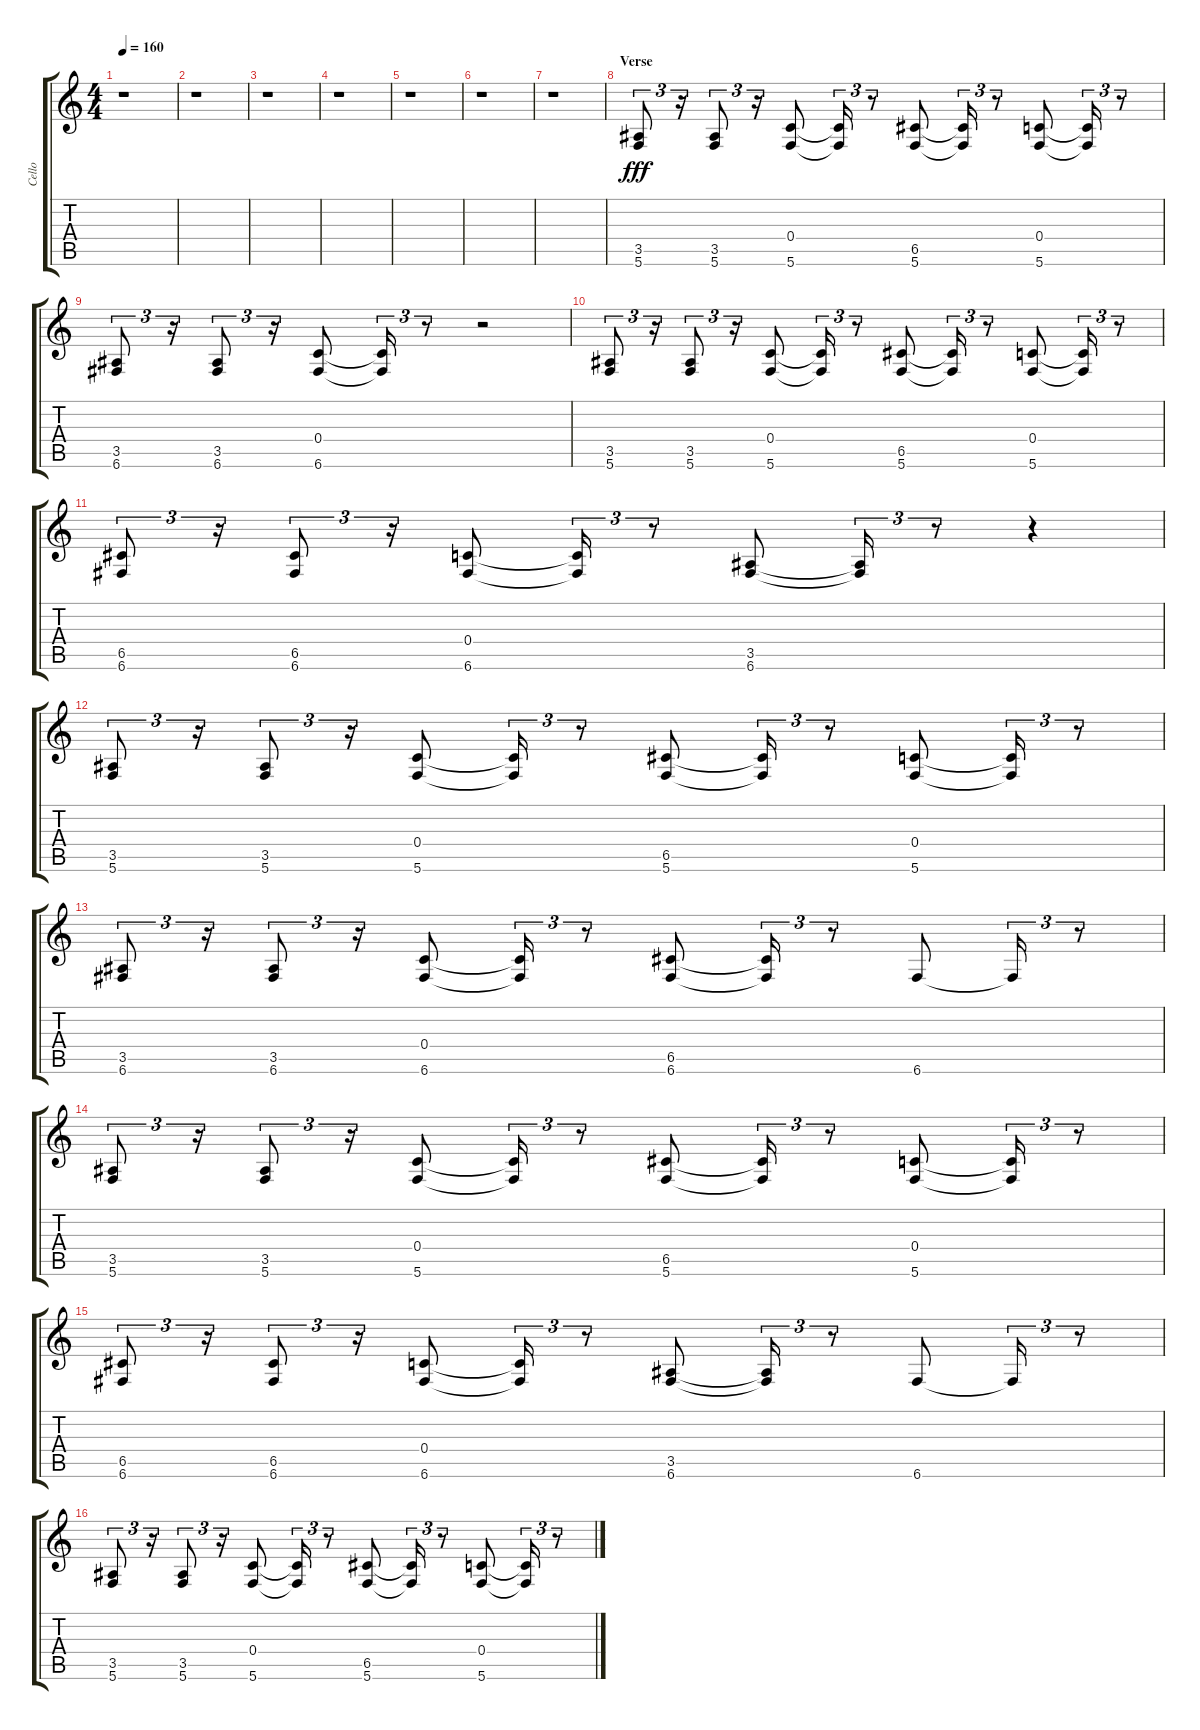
\track ("Cello" "Cello") {instrument electricguitarclean}
\staff {score tabs}
\tuning (D4 A3 F3 C3 G2 C2) {hide}
\ts (4 4)
\tempo 160
\clef g2
\ks aminor
r.1{dy fff} |
r.1 |
r.1 |
r.1 |
r.1 |
r.1 |
r.1 |
\section ("" "Verse")
(3.5 5.6).8{tu (3 2)} r.16{tu (3 2)} (3.5 5.6).8{tu (3 2)} r.16{tu (3 2)} (0.4 5.6).8 (0.4{t} 5.6{t}).16{tu (3 2)} r.8{tu (3 2)} (6.5 5.6).8 (6.5{t} 5.6{t}).16{tu (3 2)} r.8{tu (3 2)} (0.4 5.6).8 (0.4{t} 5.6{t}).16{tu (3 2)} r.8{tu (3 2)} |
(3.5 6.6).8{tu (3 2)} r.16{tu (3 2)} (3.5 6.6).8{tu (3 2)} r.16{tu (3 2)} (0.4 6.6).8 (0.4{t} 6.6{t}).16{tu (3 2)} r.8{tu (3 2)} r.2 |
(3.5 5.6).8{tu (3 2)} r.16{tu (3 2)} (3.5 5.6).8{tu (3 2)} r.16{tu (3 2)} (0.4 5.6).8 (0.4{t} 5.6{t}).16{tu (3 2)} r.8{tu (3 2)} (6.5 5.6).8 (6.5{t} 5.6{t}).16{tu (3 2)} r.8{tu (3 2)} (0.4 5.6).8 (0.4{t} 5.6{t}).16{tu (3 2)} r.8{tu (3 2)} |
(6.5 6.6).8{tu (3 2)} r.16{tu (3 2)} (6.5 6.6).8{tu (3 2)} r.16{tu (3 2)} (0.4 6.6).8 (0.4{t} 6.6{t}).16{tu (3 2)} r.8{tu (3 2)} (3.5 6.6).8 (3.5{t} 6.6{t}).16{tu (3 2)} r.8{tu (3 2)} r.4 |
(3.5 5.6).8{tu (3 2)} r.16{tu (3 2)} (3.5 5.6).8{tu (3 2)} r.16{tu (3 2)} (0.4 5.6).8 (0.4{t} 5.6{t}).16{tu (3 2)} r.8{tu (3 2)} (6.5 5.6).8 (6.5{t} 5.6{t}).16{tu (3 2)} r.8{tu (3 2)} (0.4 5.6).8 (0.4{t} 5.6{t}).16{tu (3 2)} r.8{tu (3 2)} |
(3.5 6.6).8{tu (3 2)} r.16{tu (3 2)} (3.5 6.6).8{tu (3 2)} r.16{tu (3 2)} (0.4 6.6).8 (0.4{t} 6.6{t}).16{tu (3 2)} r.8{tu (3 2)} (6.5 6.6).8 (6.5{t} 6.6{t}).16{tu (3 2)} r.8{tu (3 2)} 6.6.8 6.6{t}.16{tu (3 2)} r.8{tu (3 2)} |
(3.5 5.6).8{tu (3 2)} r.16{tu (3 2)} (3.5 5.6).8{tu (3 2)} r.16{tu (3 2)} (0.4 5.6).8 (0.4{t} 5.6{t}).16{tu (3 2)} r.8{tu (3 2)} (6.5 5.6).8 (6.5{t} 5.6{t}).16{tu (3 2)} r.8{tu (3 2)} (0.4 5.6).8 (0.4{t} 5.6{t}).16{tu (3 2)} r.8{tu (3 2)} |
(6.5 6.6).8{tu (3 2)} r.16{tu (3 2)} (6.5 6.6).8{tu (3 2)} r.16{tu (3 2)} (0.4 6.6).8 (0.4{t} 6.6{t}).16{tu (3 2)} r.8{tu (3 2)} (3.5 6.6).8 (3.5{t} 6.6{t}).16{tu (3 2)} r.8{tu (3 2)} 6.6.8 6.6{t}.16{tu (3 2)} r.8{tu (3 2)} |
(3.5 5.6).8{tu (3 2)} r.16{tu (3 2)} (3.5 5.6).8{tu (3 2)} r.16{tu (3 2)} (0.4 5.6).8 (0.4{t} 5.6{t}).16{tu (3 2)} r.8{tu (3 2)} (6.5 5.6).8 (6.5{t} 5.6{t}).16{tu (3 2)} r.8{tu (3 2)} (0.4 5.6).8 (0.4{t} 5.6{t}).16{tu (3 2)} r.8{tu (3 2)}
